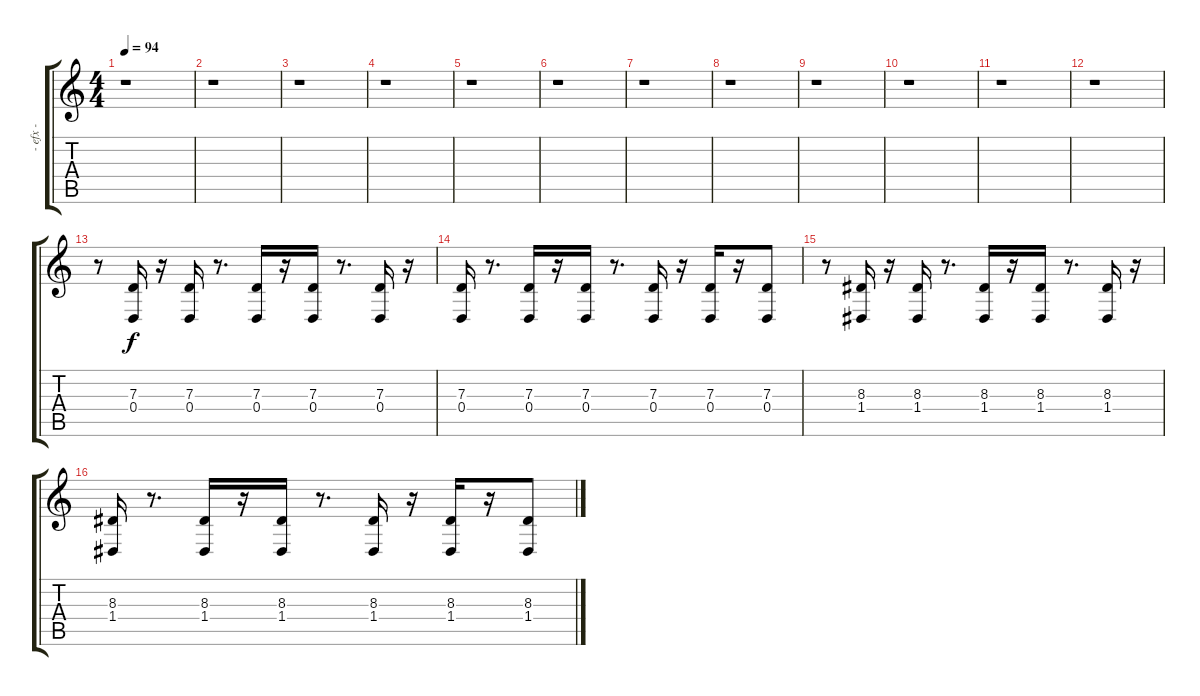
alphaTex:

\track ("- efx -" "- efx -") {instrument orchestrahit}
\staff {score tabs}
\tuning (E4 B3 G3 D3 A2 D2) {hide}
\ts (4 4)
\tempo 94
\clef g2
\ks c
r.1{dy f} |
r.1 |
r.1 |
r.1 |
r.1 |
r.1 |
r.1 |
r.1 |
r.1 |
r.1 |
r.1 |
r.1 |
r.8 (7.3 0.4).16 r.16 (7.3 0.4).16 r.8{d} (7.3 0.4).16 r.16 (7.3 0.4).16 r.8{d} (7.3 0.4).16 r.16 |
(7.3 0.4).16 r.8{d} (7.3 0.4).16 r.16 (7.3 0.4).16 r.8{d} (7.3 0.4).16 r.16 (7.3 0.4).16 r.16 (7.3 0.4).8 |
r.8 (8.3 1.4).16 r.16 (8.3 1.4).16 r.8{d} (8.3 1.4).16 r.16 (8.3 1.4).16 r.8{d} (8.3 1.4).16 r.16 |
(8.3 1.4).16 r.8{d} (8.3 1.4).16 r.16 (8.3 1.4).16 r.8{d} (8.3 1.4).16 r.16 (8.3 1.4).16 r.16 (8.3 1.4).8
